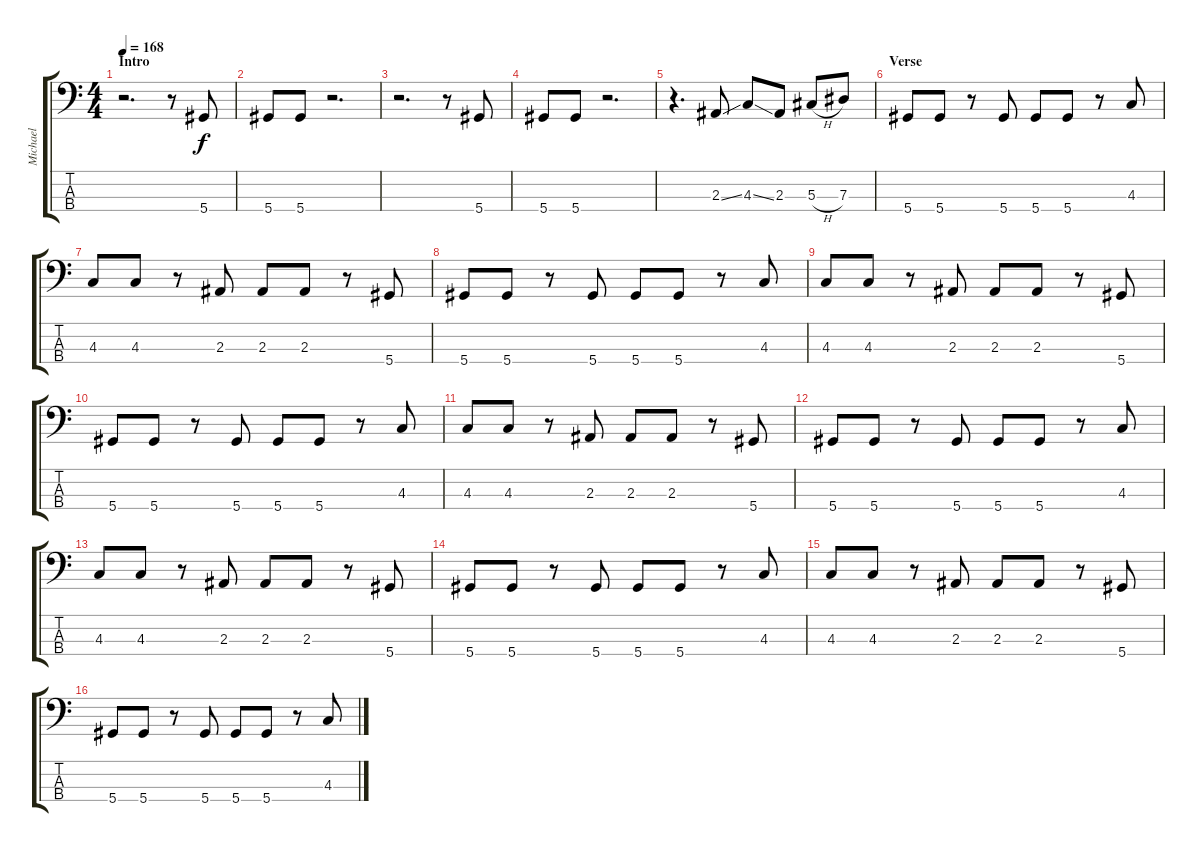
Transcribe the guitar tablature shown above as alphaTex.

\track ("Michael" "Michael") {instrument electricbassfinger}
\staff {score tabs}
\tuning (Gb2 Db2 Ab1 Eb1) {hide}
\ts (4 4)
\section ("" "Intro")
\tempo 168
\clef f4
\ks c
r.2{d dy f instrument electricbassfinger} r.8 5.4.8 |
5.4.8 5.4.8 r.2{d} |
r.2{d} r.8 5.4.8 |
5.4.8 5.4.8 r.2{d} |
r.4{d} 2.3{ss}.8 4.3{ss}.8 2.3.8 5.3{h}.8 7.3.8 |
\section ("" "Verse")
5.4.8 5.4.8 r.8 5.4.8 5.4.8 5.4.8 r.8 4.3.8 |
4.3.8 4.3.8 r.8 2.3.8 2.3.8 2.3.8 r.8 5.4.8 |
5.4.8 5.4.8 r.8 5.4.8 5.4.8 5.4.8 r.8 4.3.8 |
4.3.8 4.3.8 r.8 2.3.8 2.3.8 2.3.8 r.8 5.4.8 |
5.4.8 5.4.8 r.8 5.4.8 5.4.8 5.4.8 r.8 4.3.8 |
4.3.8 4.3.8 r.8 2.3.8 2.3.8 2.3.8 r.8 5.4.8 |
5.4.8 5.4.8 r.8 5.4.8 5.4.8 5.4.8 r.8 4.3.8 |
4.3.8 4.3.8 r.8 2.3.8 2.3.8 2.3.8 r.8 5.4.8 |
5.4.8 5.4.8 r.8 5.4.8 5.4.8 5.4.8 r.8 4.3.8 |
4.3.8 4.3.8 r.8 2.3.8 2.3.8 2.3.8 r.8 5.4.8 |
5.4.8 5.4.8 r.8 5.4.8 5.4.8 5.4.8 r.8 4.3.8
